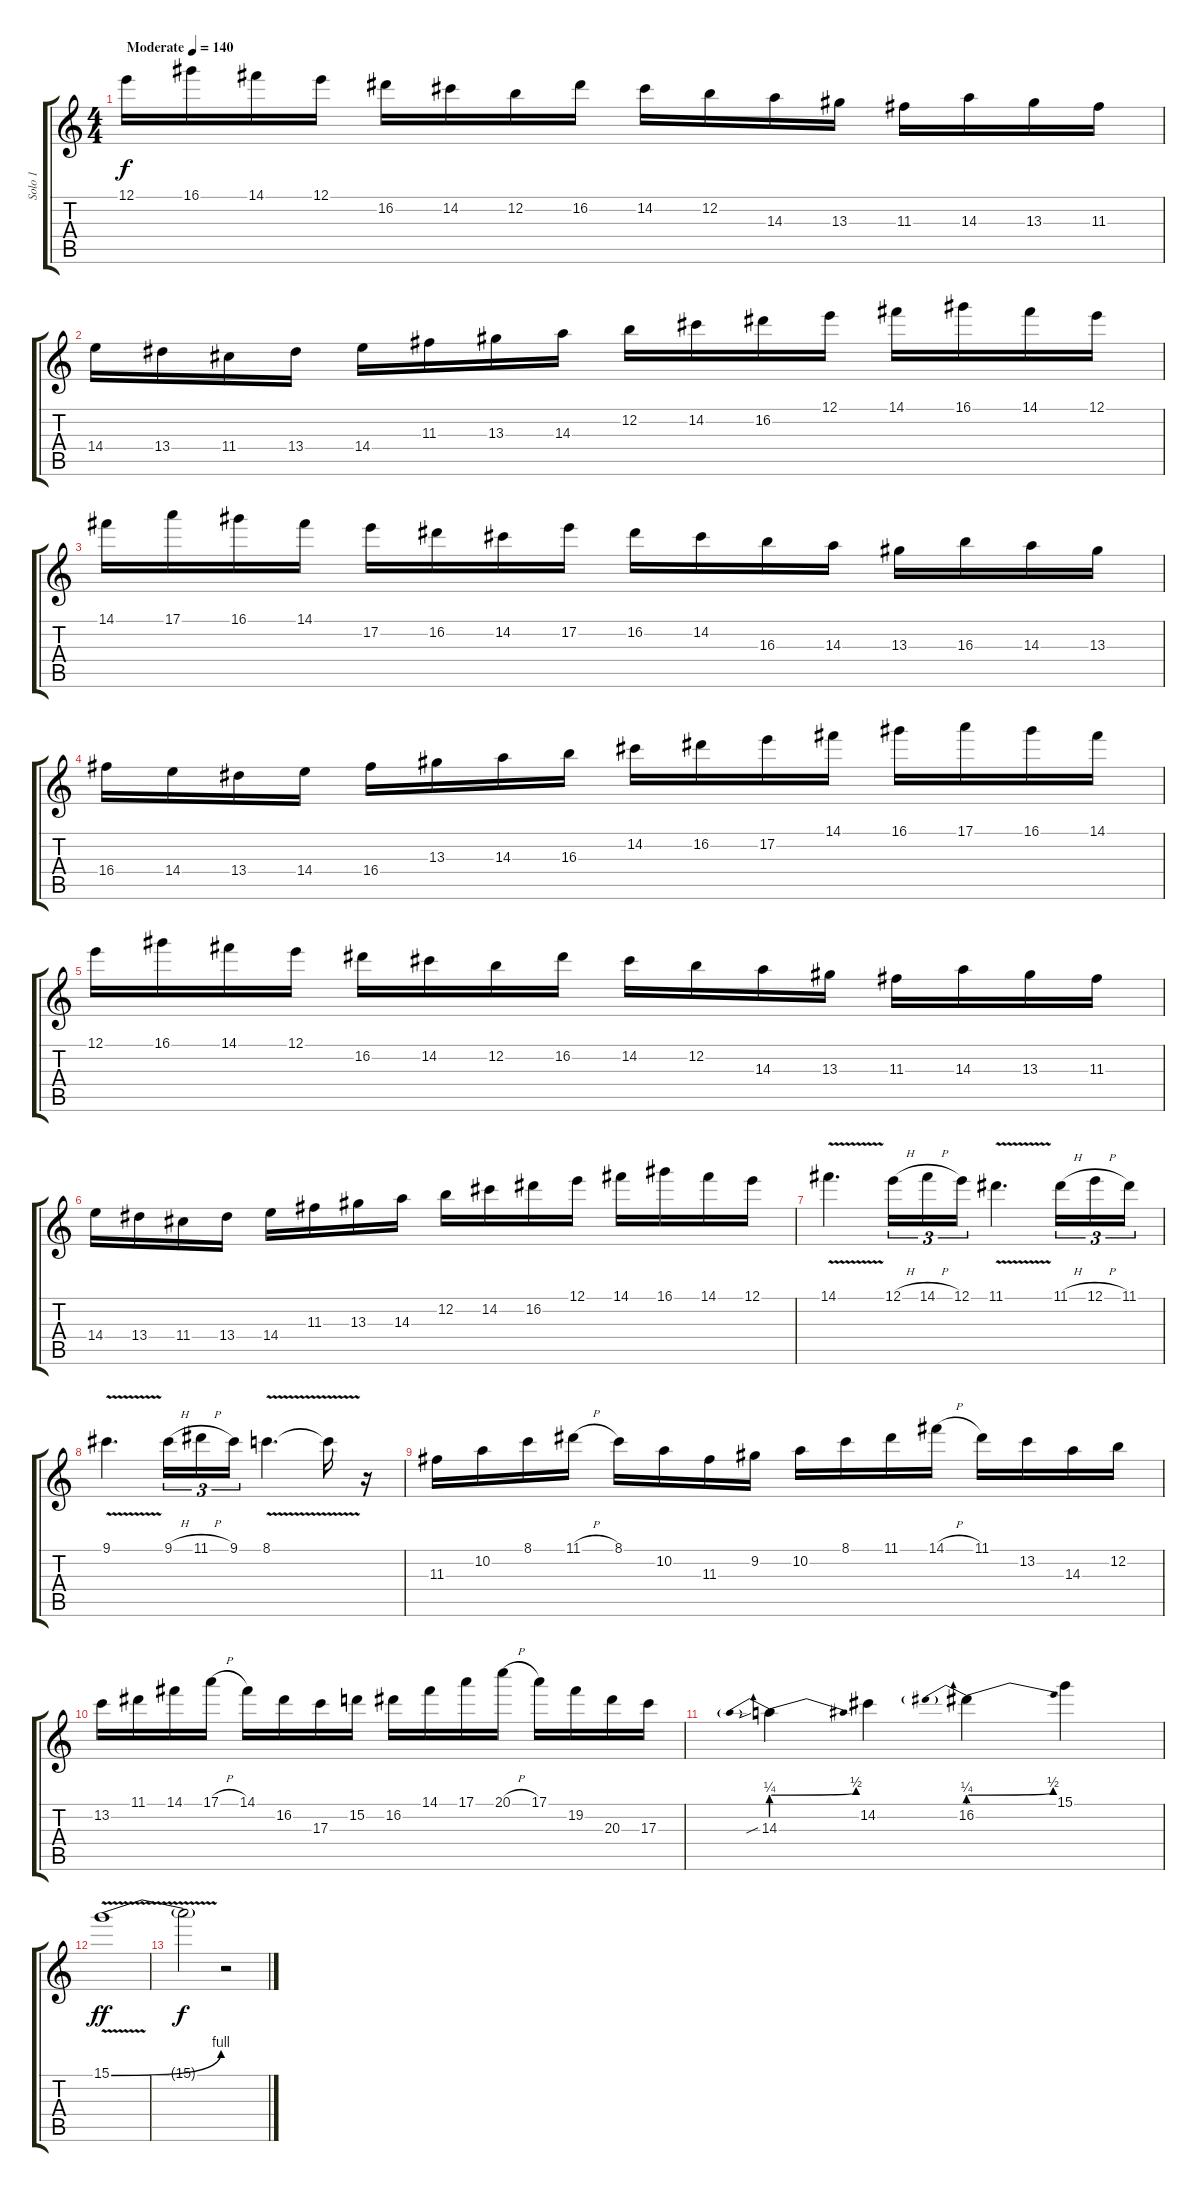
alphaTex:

\track ("Solo 1" "Solo 1") {instrument overdrivenguitar}
\staff {score tabs}
\tuning (E4 B3 G3 D3 A2 E2) {hide}
\ts (4 4)
\tempo (140 "Moderate")
\clef g2
\ks c
12.1.16{dy f instrument overdrivenguitar} 16.1.16 14.1.16 12.1.16 16.2.16 14.2.16 12.2.16 16.2.16 14.2.16 12.2.16 14.3.16 13.3.16 11.3.16 14.3.16 13.3.16 11.3.16 |
14.4.16 13.4.16 11.4.16 13.4.16 14.4.16 11.3.16 13.3.16 14.3.16 12.2.16 14.2.16 16.2.16 12.1.16 14.1.16 16.1.16 14.1.16 12.1.16 |
14.1.16 17.1.16 16.1.16 14.1.16 17.2.16 16.2.16 14.2.16 17.2.16 16.2.16 14.2.16 16.3.16 14.3.16 13.3.16 16.3.16 14.3.16 13.3.16 |
16.4.16 14.4.16 13.4.16 14.4.16 16.4.16 13.3.16 14.3.16 16.3.16 14.2.16 16.2.16 17.2.16 14.1.16 16.1.16 17.1.16 16.1.16 14.1.16 |
12.1.16 16.1.16 14.1.16 12.1.16 16.2.16 14.2.16 12.2.16 16.2.16 14.2.16 12.2.16 14.3.16 13.3.16 11.3.16 14.3.16 13.3.16 11.3.16 |
14.4.16 13.4.16 11.4.16 13.4.16 14.4.16 11.3.16 13.3.16 14.3.16 12.2.16 14.2.16 16.2.16 12.1.16 14.1.16 16.1.16 14.1.16 12.1.16 |
14.1{v}.4{d} 12.1{h}.16{tu (3 2)} 14.1{h}.16{tu (3 2)} 12.1.16{tu (3 2)} 11.1{v}.4{d} 11.1{h}.16{tu (3 2)} 12.1{h}.16{tu (3 2)} 11.1.16{tu (3 2)} |
9.1{v}.4{d} 9.1{h}.16{tu (3 2)} 11.1{h}.16{tu (3 2)} 9.1.16{tu (3 2)} 8.1{v}.4{d} 8.1{t}.16 r.16 |
11.3.16 10.2.16 8.1.16 11.1{h}.16 8.1.16 10.2.16 11.3.16 9.2.16 10.2.16 8.1.16 11.1.16 14.1{h}.16 11.1.16 13.2.16 14.3.16 12.2.16 |
13.2.16 11.1.16 14.1.16 17.1{h}.16 14.1.16 16.2.16 17.3.16 15.2.16 16.2.16 14.1.16 17.1.16 20.1{h}.16 17.1.16 19.2.16 20.3.16 17.3.16 |
14.3{be (prebendbend 0 1 60 2) sib}.4 14.2.4 16.2{be (prebendbend 0 1 60 2)}.4 15.1.4 |
15.1{be (bend 0 0 60 4) v}.1{dy ff} |
15.1{t}.2{dy f} r.2
